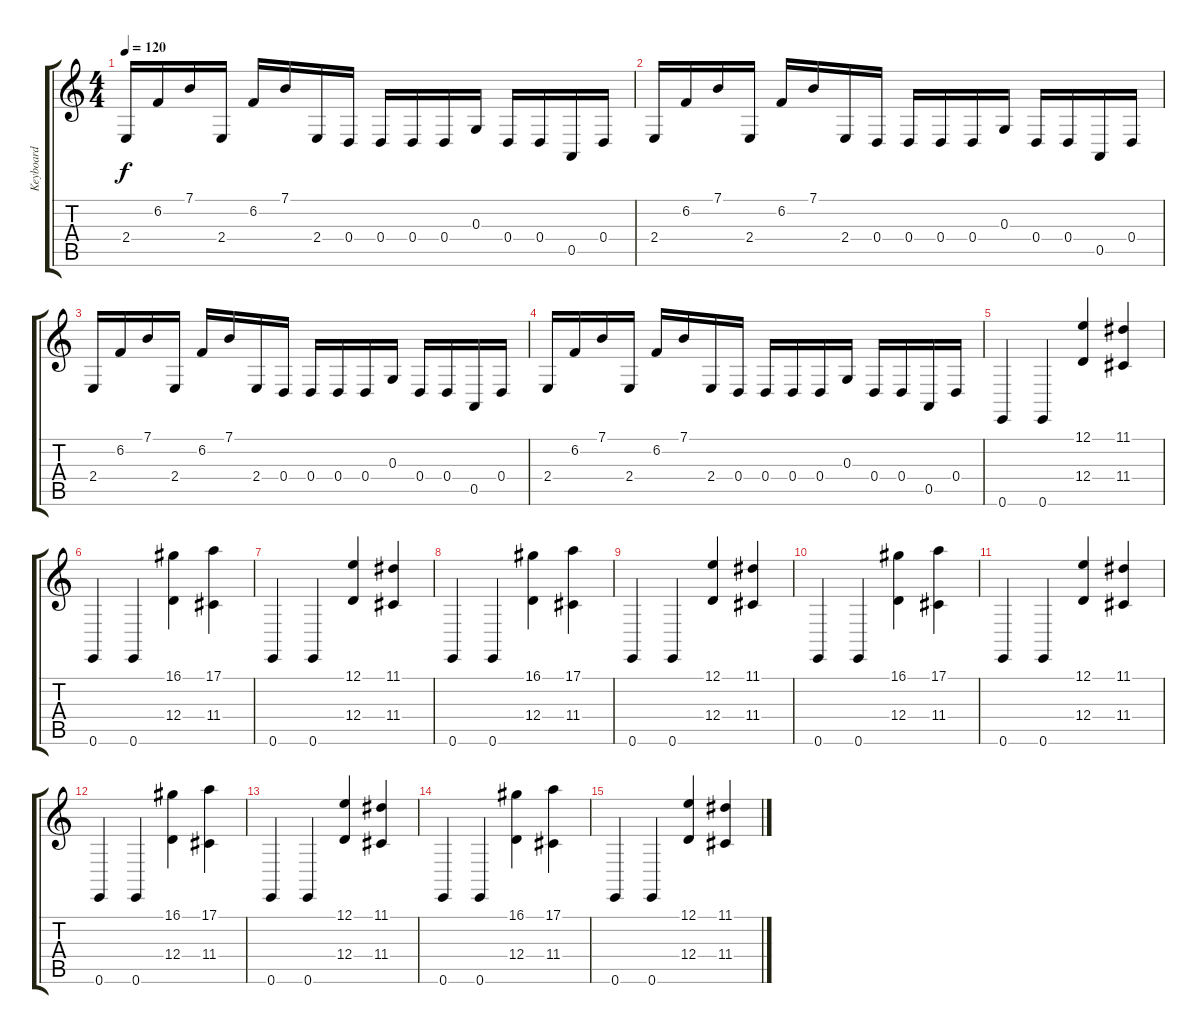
\track ("Keyboard" "Keyboard") {instrument tubularbells}
\staff {score tabs}
\tuning (E4 B3 G3 D3 A2 E2) {hide}
\ts (4 4)
\tempo 120
\clef g2
\ks c
2.4.16{dy f} 6.2.16 7.1.16 2.4.16 6.2.16 7.1.16 2.4.16 0.4.16 0.4.16 0.4.16 0.4.16 0.3.16 0.4.16 0.4.16 0.5.16 0.4.16 |
2.4.16 6.2.16 7.1.16 2.4.16 6.2.16 7.1.16 2.4.16 0.4.16 0.4.16 0.4.16 0.4.16 0.3.16 0.4.16 0.4.16 0.5.16 0.4.16 |
2.4.16 6.2.16 7.1.16 2.4.16 6.2.16 7.1.16 2.4.16 0.4.16 0.4.16 0.4.16 0.4.16 0.3.16 0.4.16 0.4.16 0.5.16 0.4.16 |
2.4.16 6.2.16 7.1.16 2.4.16 6.2.16 7.1.16 2.4.16 0.4.16 0.4.16 0.4.16 0.4.16 0.3.16 0.4.16 0.4.16 0.5.16 0.4.16 |
0.6.4 0.6.4 (12.1 12.4).4 (11.1 11.4).4 |
0.6.4 0.6.4 (16.1 12.4).4 (17.1 11.4).4 |
0.6.4 0.6.4 (12.1 12.4).4 (11.1 11.4).4 |
0.6.4 0.6.4 (16.1 12.4).4 (17.1 11.4).4 |
0.6.4 0.6.4 (12.1 12.4).4 (11.1 11.4).4 |
0.6.4 0.6.4 (16.1 12.4).4 (17.1 11.4).4 |
0.6.4 0.6.4 (12.1 12.4).4 (11.1 11.4).4 |
0.6.4 0.6.4 (16.1 12.4).4 (17.1 11.4).4 |
0.6.4{volume 3} 0.6.4 (12.1 12.4).4 (11.1 11.4).4 |
0.6.4 0.6.4 (16.1 12.4).4 (17.1 11.4).4 |
0.6.4{volume 0} 0.6.4 (12.1 12.4).4 (11.1 11.4).4
